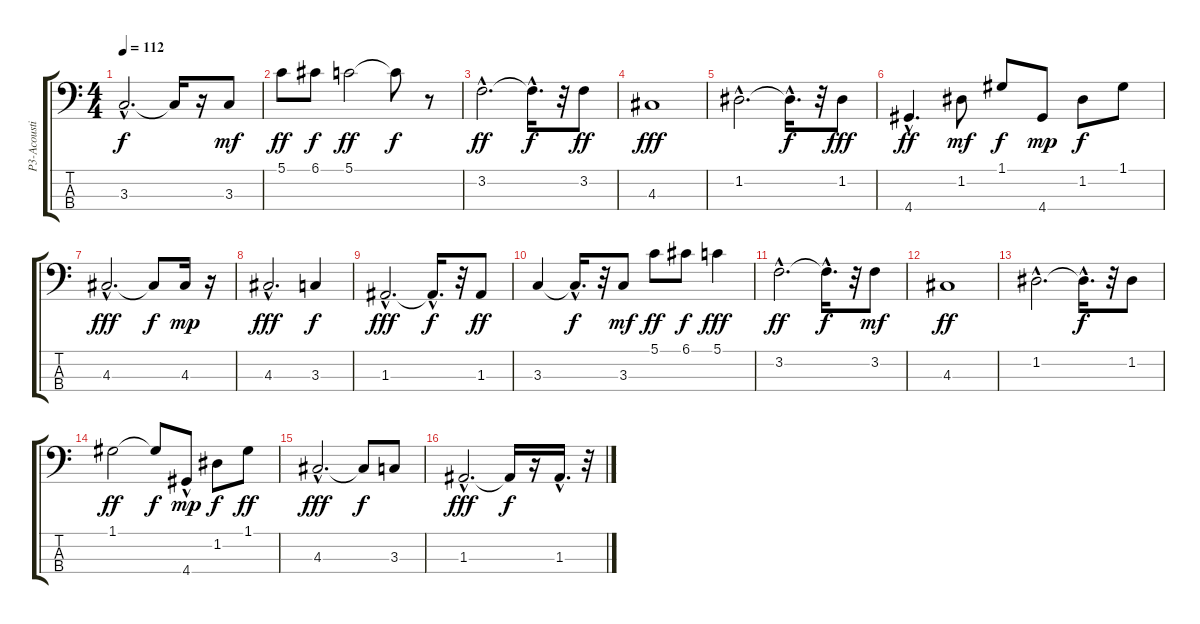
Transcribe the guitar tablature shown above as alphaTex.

\track ("P3-Acoustic Bass" "P3-Acousti") {instrument acousticbass}
\staff {score tabs}
\tuning (G2 D2 A1 E1) {hide}
\ts (4 4)
\tempo 112
\clef f4
\ks c
3.3{hac}.2{d dy f} 3.3{t}.16 r.16 3.3.8{dy mf} |
5.1.8{dy ff} 6.1.8{dy f} 5.1.2{dy ff} 5.1{t}.8{dy f} r.8 |
3.2{hac}.2{d dy ff} 3.2{hac t}.16{d dy f} r.32 3.2.8{dy ff} |
4.3.1{dy fff} |
1.2{hac}.2{d} 1.2{hac t}.16{d dy f} r.32 1.2.8{dy fff} |
4.4{hac}.4{d dy ff} 1.2.8{dy mf} 1.1.8{dy f} 4.4.8{dy mp} 1.2.8{dy f} 1.1.8 |
4.3{hac}.2{d dy fff} 4.3{t}.8{dy f} 4.3.16{dy mp} r.16 |
4.3{hac}.2{d dy fff} 3.3.4{dy f} |
1.3{hac}.2{d dy fff} 1.3{hac t}.16{d dy f} r.32 1.3.8{dy ff} |
3.3.4 3.3{hac t}.16{d dy f} r.32 3.3.8{dy mf} 5.1.8{dy ff} 6.1.8{dy f} 5.1.4{dy fff} |
3.2{hac}.2{d dy ff} 3.2{hac t}.16{d dy f} r.32 3.2.8{dy mf} |
4.3.1{dy ff} |
1.2{hac}.2{d} 1.2{hac t}.16{d dy f} r.32 1.2.8 |
1.1.2{dy ff} 1.1{t}.8{dy f} 4.4{hac}.8{dy mp} 1.2.8{dy f} 1.1.8{dy ff} |
4.3{hac}.2{d dy fff} 4.3{t}.8{dy f} 3.3.8 |
1.3{hac}.2{d dy fff} 1.3{t}.16{dy f} r.16 1.3{hac}.16{d} r.32
